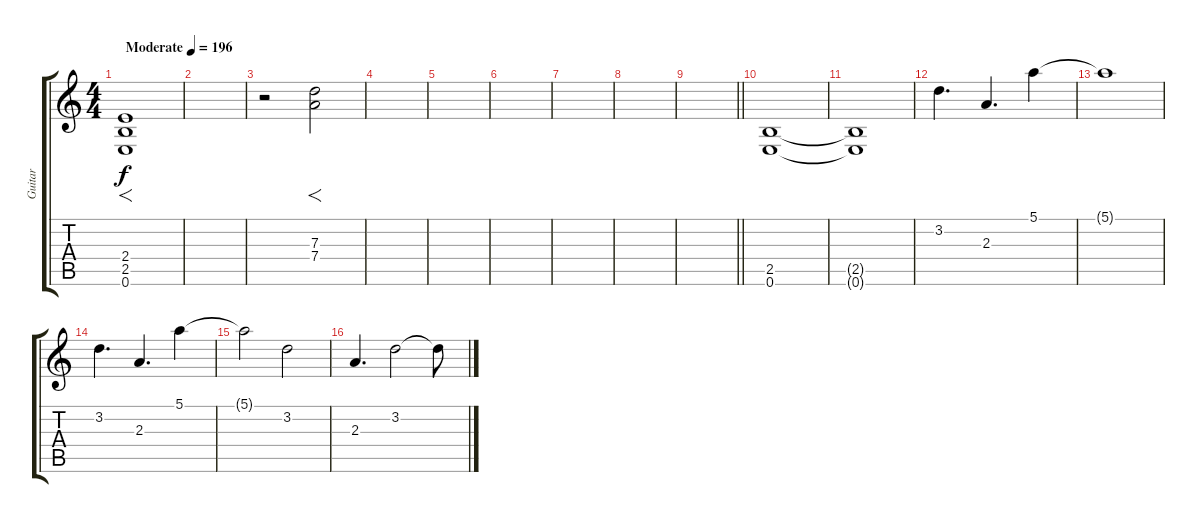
\track ("Guitar" "Guitar") {instrument distortionguitar}
\staff {score tabs}
\tuning (E4 B3 G3 D3 A2 E2) {hide}
\ts (4 4)
\tempo (196 "Moderate")
\clef g2
\ks c
(2.4 2.5 0.6).1{f dy f instrument distortionguitar} |
|
r.2 (7.3 7.4).2{f} |
|
|
|
|
|
\barLineRight lightlight
|
(2.5 0.6).1{instrument electricguitarclean} |
(2.5{t} 0.6{t}).1 |
3.2.4{d} 2.3.4{d} 5.1.4 |
5.1{t}.1 |
3.2.4{d} 2.3.4{d} 5.1.4 |
5.1{t}.2 3.2.2 |
2.3.4{d} 3.2.2 3.2{t}.8
